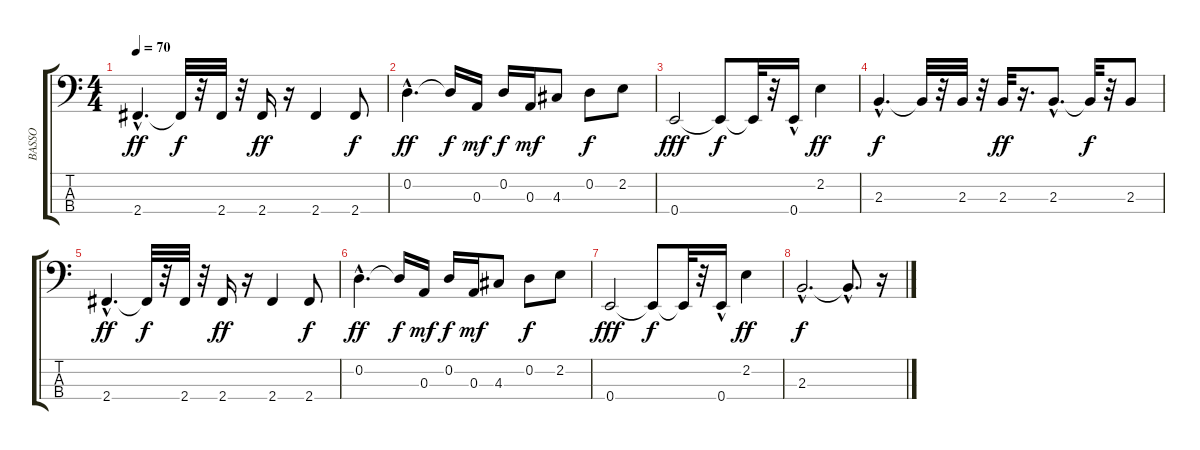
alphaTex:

\track ("BASSO" "BASSO") {instrument fretlessbass}
\staff {score tabs}
\tuning (G2 D2 A1 E1) {hide}
\ts (4 4)
\tempo 70
\clef f4
\ks c
2.4{hac}.4{d dy ff} 2.4{t}.32{dy f} r.32 2.4.32 r.32 2.4.16{dy ff} r.16 2.4.4 2.4.8{dy f} |
0.2{hac}.4{d dy ff} 0.2{t}.16{dy f} 0.3.16{dy mf} 0.2.16{dy f} 0.3.16{dy mf} 4.3.8 0.2.8{dy f} 2.2.8 |
0.4.2{dy fff} 0.4{t}.8{dy f} 0.4{t}.32 r.32 0.4{hac}.16 2.2.4{dy ff} |
2.3{hac}.4{d dy f} 2.3{t}.32 r.32 2.3.32 r.32 2.3.32{dy ff} r.16{d} 2.3{hac}.8{d} 2.3{t}.32{dy f} r.32 2.3.8 |
2.4{hac}.4{d dy ff} 2.4{t}.32{dy f} r.32 2.4.32 r.32 2.4.16{dy ff} r.16 2.4.4 2.4.8{dy f} |
0.2{hac}.4{d dy ff} 0.2{t}.16{dy f} 0.3.16{dy mf} 0.2.16{dy f} 0.3.16{dy mf} 4.3.8 0.2.8{dy f} 2.2.8 |
0.4.2{dy fff} 0.4{t}.8{dy f} 0.4{t}.32 r.32 0.4{hac}.16 2.2.4{dy ff} |
2.3{hac}.2{d dy f} 2.3{hac t}.8{d} r.16
